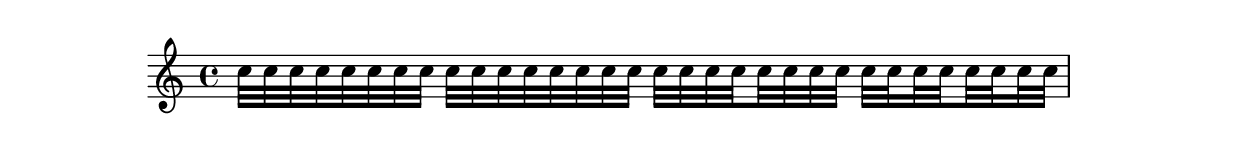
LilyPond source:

% DO NOT EDIT this file manually; it is automatically
% generated from Documentation/snippets/new
% Make any changes in Documentation/snippets/new/
% and then run scripts/auxiliar/makelsr.py
%
% This file is in the public domain.
%% Note: this file works from version 2.14.0
\version "2.14.0"

\header {
%% Translation of GIT committish: 615cbf212fdaf0b220b3330da417d0c3602494f2

  texidoces = "

Las barras de semicorchea, o de figuras más breves, no se subdividen
de forma predeterminada.  Esto es, las tres (o más) barras se amplían
sin romperse sobre grupos completos de notas.  Este comportamiento se
puede modificar para subdividir las barras en subgrupos mediante el
establecimiento de la propiedad @code{subdivideBeams}.  Cuando está
activada, las barras se subdividen a intervalos definidos por el valor
actual de @code{baseMoment} mediante la reducción de las barras
repetidas a una sola entre los subgrupos.  Observe que el valor
predeterminado de @code{baseMoment} es uno más que el denominador del
tipo de compás actual, si no se fija explícitamente.  Se debe ajustar
a una fracción que da la duración del subgrupo de barras utilizando la
función @code{ly:make-moment}, como se ve en este fragmento de código.
Asimismo, cuando se modifica @code{baseMoment}, se debería cambiar
también @code{beatStructure} para que corresponda al @code{baseMoment}
nuevo:

"
  doctitlees = "Subdivisión de barras"

%% Translation of GIT committish: 190a067275167c6dc9dd0afef683d14d392b7033
  texidocfr = "
Les ligatures d'une succession de notes de durée inférieure à la croche
ne sont pas subdivisées par défaut.  Autrement dit, tous les traits de
ligature ( deux ou plus) seront continus.  Ce comportement peut être
modifié afin de diviser la ligature en sous-groupes grâce à la propriété
@code{subdivideBeams}.  Lorsqu'elle est activée, les ligatures seront
subdivisées selon un intervalle défini par @code{baseMoment}@tie{}; il n'y
aura alors plus qu'un seul trait de ligature entre chaque sous-groupe.
Par défaut, @code{baseMoment} fixe la valeur de référence par rapport à
la métrique en vigueur.  Il faudra donc lui fournir, à l'aide de la
fonction @code{ly:make-moment}, une fraction correspondant à la durée du
sous-groupe désiré comme dans l'exemple ci-dessous.  Gardez à l'esprit
que, si vous venez à modifier @code{baseMoment}, vous devrez
probablement adapter @code{beatStrusture} afin qu'il reste en adéquation
avec les nouvelles valeurs de @code{baseMoment}.

"
  doctitlefr = "Subdivision des ligatures"

  lsrtags = "rhythms"

  texidoc = "
The beams of consecutive 16th (or shorter) notes are, by default, not
subdivided.  That is, the three (or more) beams stretch unbroken over
entire groups of notes.  This behavior can be modified to subdivide
the beams into sub-groups by setting the property
@code{subdivideBeams}. When set, multiple beams will be subdivided at
intervals defined by the current value of @code{baseMoment} by reducing
the multiple beams to just one beam between the sub-groups. Note that
@code{baseMoment} defaults to one over the denominator of the current
time signature if not set explicitly. It must be set to a fraction
giving the duration of the beam sub-group using the
@code{ly:make-moment} function, as shown in this snippet. Also, when
@code{baseMoment} is changed, @code{beatStructure} should also be changed
to match the new @code{baseMoment}:

"
  doctitle = "Subdividing beams"
} % begin verbatim


\relative c'' {
  c32[ c c c c c c c]
  \set subdivideBeams = ##t
  c32[ c c c c c c c]

  % Set beam sub-group length to an eighth note
  \set baseMoment = #(ly:make-moment 1 8)
  \set beatStructure = #'(2 2 2 2)
  c32[ c c c c c c c]

  % Set beam sub-group length to a sixteenth note
  \set baseMoment = #(ly:make-moment 1 16)
  \set beatStructure = #'(4 4 4 4)
  c32[ c c c c c c c]
}

